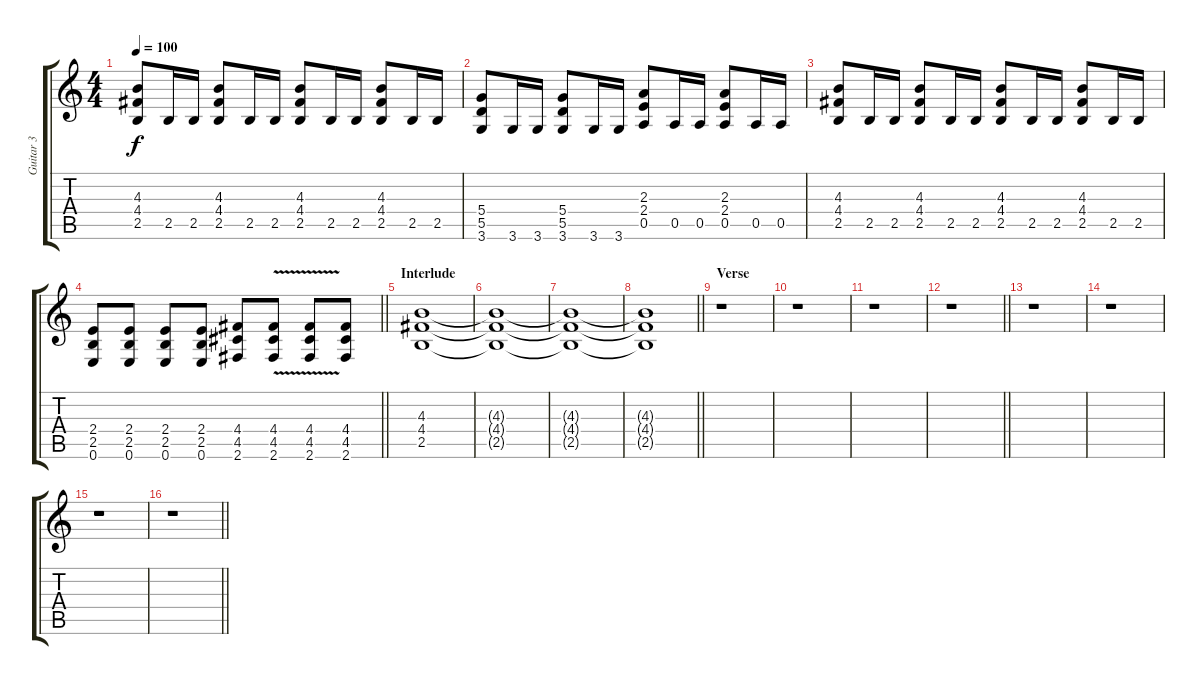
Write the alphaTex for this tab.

\track ("Guitar 3" "Guitar 3") {instrument distortionguitar}
\staff {score tabs}
\tuning (E4 B3 G3 D3 A2 E2) {hide}
\ts (4 4)
\tempo 100
\clef g2
\ks c
(4.3 4.4 2.5).8{dy f} 2.5.16 2.5.16 (4.3 4.4 2.5).8 2.5.16 2.5.16 (4.3 4.4 2.5).8 2.5.16 2.5.16 (4.3 4.4 2.5).8 2.5.16 2.5.16 |
(5.4 5.5 3.6).8 3.6.16 3.6.16 (5.4 5.5 3.6).8 3.6.16 3.6.16 (2.3 2.4 0.5).8 0.5.16 0.5.16 (2.3 2.4 0.5).8 0.5.16 0.5.16 |
(4.3 4.4 2.5).8 2.5.16 2.5.16 (4.3 4.4 2.5).8 2.5.16 2.5.16 (4.3 4.4 2.5).8 2.5.16 2.5.16 (4.3 4.4 2.5).8 2.5.16 2.5.16 |
\barLineRight lightlight
(2.4 2.5 0.6).8 (2.4 2.5 0.6).8 (2.4 2.5 0.6).8 (2.4 2.5 0.6).8 (4.4 4.5 2.6).8 (4.4 4.5{v} 2.6).8 (4.4 4.5{v} 2.6).8 (4.4 4.5 2.6).8 |
\section ("" "Interlude")
(4.3 4.4 2.5).1 |
(4.3{t} 4.4{t} 2.5{t}).1 |
(4.3{t} 4.4{t} 2.5{t}).1 |
\barLineRight lightlight
(4.3{t} 4.4{t} 2.5{t}).1 |
\section ("" "Verse")
r.1 |
r.1 |
r.1 |
\barLineRight lightlight
r.1 |
r.1 |
r.1 |
r.1 |
\barLineRight lightlight
r.1
